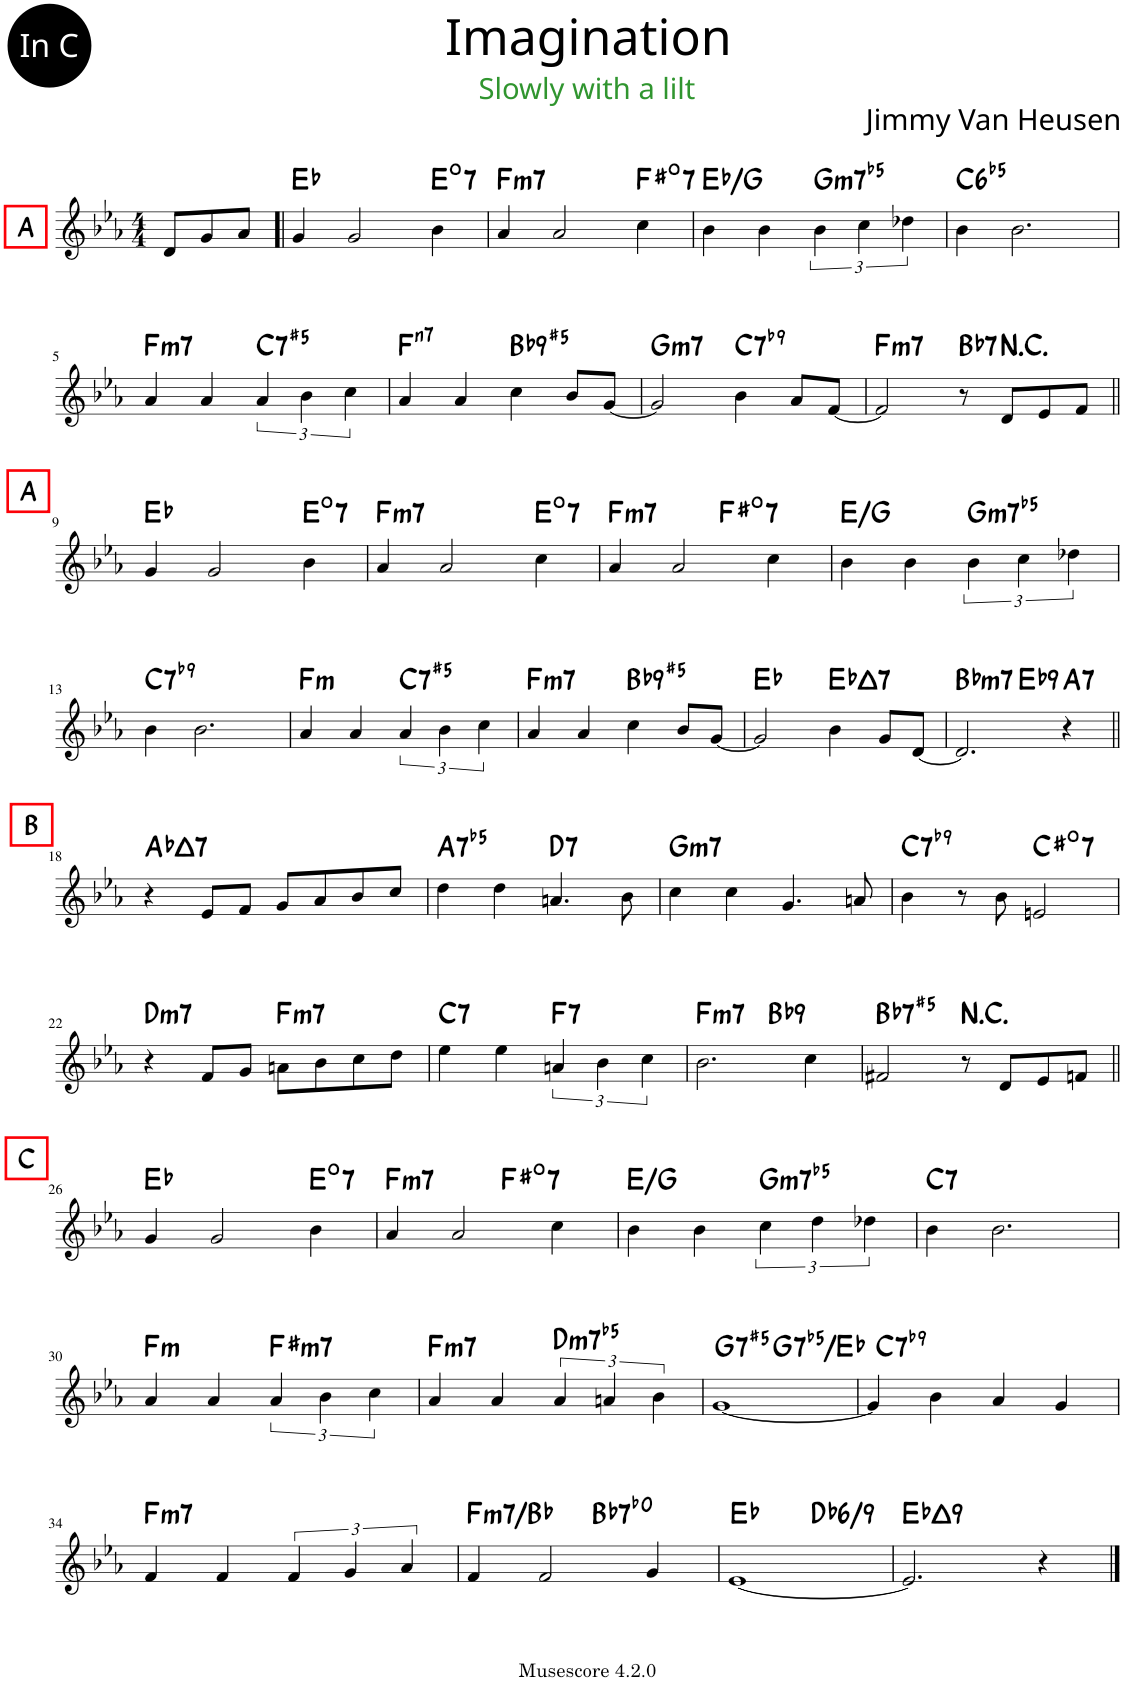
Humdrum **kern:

**kern	**harte
*part1	*part1
*staff1	*
*I"Piano	*
*I'Pno.	*
*clefG2	*
*k[b-e-a-]	*
*M4/4	*
=	=
!LO:TX:a:B:t=A	!
8d/L	.
8g/	.
8a-/J	.
=1!|	=1!|
4g/	Eb:maj
2g/	.
!	!LO:H:kt=7
4b-\	E:dim7
=2	=2
!	!LO:H:kt=m7
4a-/	F:min7
2a-/	.
!	!LO:H:kt=7
4cc\	F#:dim7
=3	=3
4b-\	Eb:maj/3
4b-\	.
!	!LO:H:kt=m7b5
6b-\	G:hdim7
6cc\	.
6dd-X\	.
=4	=4
!	!LO:H:kt=6
4b-\	C:(3,b5,6)
2.b-\	.
!!LO:LB:g=z
=5	=5
!	!LO:H:kt=m7
4a-/	F:min7
4a-/	.
!	!LO:H:kt=7
6a-/	C:(3,#5,b7)
6b-\	.
6cc\	.
=6	=6
!	!LO:H:kt=n
4a-/	.
4a-/	.
!	!LO:H:kt=9
4cc\	Bb:(3,#5,b7,9)
8b-/L	.
[8g/J	.
=7	=7
!	!LO:H:kt=m7
2g/]	G:min7
!	!LO:H:kt=7
4b-\	C:7(b9)
8a-/L	.
[8f/J	.
=8	=8
!	!LO:H:kt=m7
2f/]	F:min7
!	!LO:H:kt=7
8r	Bb:7
!	!LO:H:kt=N.C.
8d/L	N
8e-/	.
8f/J	.
!!LO:LB:g=z
=9||	=9||
!LO:TX:a:B:t=A	!
4g/	Eb:maj
2g/	.
!	!LO:H:kt=7
4b-\	E:dim7
=10	=10
!	!LO:H:kt=m7
4a-/	F:min7
2a-/	.
!	!LO:H:kt=7
4cc\	E:dim7
=11	=11
!	!LO:H:kt=m7
*^	*
4a-/	2ryy	F:min7
2a-/	.	.
!	!	!LO:H:kt=7
.	2ryy	F#:dim7
4cc\	.	.
*v	*v	*
=12	=12
4b-\	E:maj/b3
4b-\	.
!	!LO:H:kt=m7b5
6b-\	G:hdim7
6cc\	.
6dd-X\	.
!!LO:LB:g=z
=13	=13
!	!LO:H:kt=7
4b-\	C:7(b9)
2.b-\	.
=14	=14
!	!LO:H:kt=m
4a-/	F:min
4a-/	.
!	!LO:H:kt=7
6a-/	C:(3,#5,b7)
6b-\	.
6cc\	.
=15	=15
!	!LO:H:kt=m7
4a-/	F:min7
4a-/	.
!	!LO:H:kt=9
4cc\	Bb:(3,#5,b7,9)
8b-/L	.
[8g/J	.
=16	=16
2g/]	Eb:maj
!	!LO:H:kt=7
4b-\	Eb:maj7
8g/L	.
[8d/J	.
=17	=17
!	!LO:H:kt=m7
*^	*
2.d/]	2ryy	Bb:min7
!	!	!LO:H:kt=9
.	2ryy	Eb:9
!	!	!LO:H:kt=7
4r	.	A:7
!!LO:LB:g=z	!!
=18||	=18||	=18||
!LO:TX:a:B:t=B	!	!LO:H:kt=7
*v	*v	*
4r	Ab:maj7
8e-/L	.
8f/J	.
8g/L	.
8a-/	.
8b-/	.
8cc/J	.
=19	=19
!	!LO:H:kt=7
4dd\	A:(3,b5,b7)
4dd\	.
!	!LO:H:kt=7
4.an/	D:7
8b-\	.
=20	=20
!	!LO:H:kt=m7
4cc\	G:min7
4cc\	.
4.g/	.
8an/	.
=21	=21
!	!LO:H:kt=7
4b-\	C:7(b9)
8r	.
8b-\	.
!	!LO:H:kt=7
2en/	C#:dim7
!!LO:LB:g=z
=22	=22
!	!LO:H:kt=m7
4r	D:min7
8f/L	.
8g/J	.
!	!LO:H:kt=m7
8an\L	F:min7
8b-\	.
8cc\	.
8dd\J	.
=23	=23
!	!LO:H:kt=7
4ee-\	C:7
4ee-\	.
!	!LO:H:kt=7
6an/	F:7
6b-\	.
6cc\	.
=24	=24
!	!LO:H:kt=m7
*^	*
2.b-\	2ryy	F:min7
!	!	!LO:H:kt=9
.	2ryy	Bb:9
4cc\	.	.
=25	=25	=25
!	!	!LO:H:kt=7
*v	*v	*
2f#X/	Bb:(3,#5,b7)
!	!LO:H:kt=N.C.
8r	N
8d/L	.
8e-/	.
8fn/J	.
!!LO:LB:g=z
=26||	=26||
!LO:TX:a:B:t=C	!
4g/	Eb:maj
2g/	.
!	!LO:H:kt=7
4b-\	E:dim7
=27	=27
!	!LO:H:kt=m7
*^	*
4a-/	2ryy	F:min7
2a-/	.	.
!	!	!LO:H:kt=7
.	2ryy	F#:dim7
4cc\	.	.
*v	*v	*
=28	=28
4b-\	E:maj/b3
4b-\	.
!	!LO:H:kt=m7b5
6cc\	G:hdim7
6dd\	.
6dd-X\	.
=29	=29
!	!LO:H:kt=7
4b-\	C:7
2.b-\	.
!!LO:LB:g=z
=30	=30
!	!LO:H:kt=m
4a-/	F:min
4a-/	.
!	!LO:H:kt=m7
6a-/	F#:min7
6b-\	.
6cc\	.
=31	=31
!	!LO:H:kt=m7
4a-/	F:min7
4a-/	.
!	!LO:H:kt=m7b5
6a-/	D:hdim7
6an/	.
6b-\	.
=32	=32
!	!LO:H:kt=7
*^	*
[1g	2ryy	G:(3,#5,b7)
!	!	!LO:H:kt=7
.	2ryy	G:(3,b5,b7)/b6
=33	=33	=33
!	!	!LO:H:kt=7
*v	*v	*
4g/]	C:7(b9)
4b-\	.
4a-/	.
4g/	.
!!LO:LB:g=z
=34	=34
!	!LO:H:kt=m7
4f/	F:min7
4f/	.
6f/	.
6g/	.
6a-/	.
=35	=35
!	!LO:H:kt=m7
*^	*
4f/	2ryy	F:min7/4
2f/	.	.
!	!	!LO:H:kt=7
.	2ryy	Bb:7(b0)
4g/	.	.
=36	=36	=36
[1e-	2ryy	Eb:maj
!	!	!LO:H:kt=/6
.	2ryy	Db:maj6(9)
=37	=37	=37
!	!	!LO:H:kt=9
*v	*v	*
2.e-/]	Eb:maj9
4r	.
==	==
*-	*-
